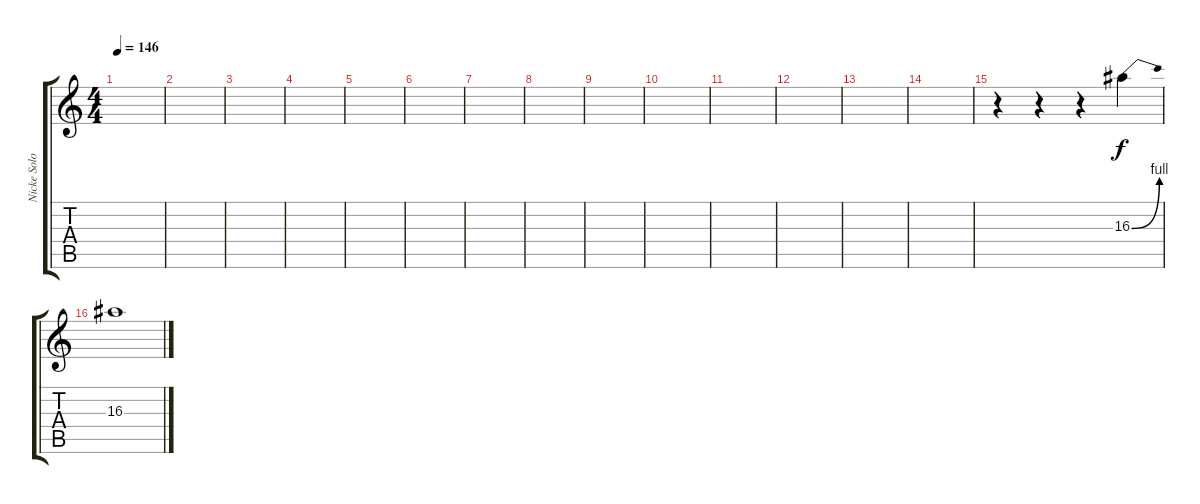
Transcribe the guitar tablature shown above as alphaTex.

\track ("Nicke Solo (harmonics)" "Nicke Solo") {instrument distortionguitar}
\staff {score tabs}
\tuning (Eb4 Bb3 Gb3 Db3 Ab2 Eb2) {hide}
\ts (4 4)
\tempo 146
\clef g2
\ks c
|
|
|
|
|
|
|
|
|
|
|
|
|
|
r.4 r.4 r.4 16.3{be (bend 0 0 60 4)}.4 |
16.3.1
